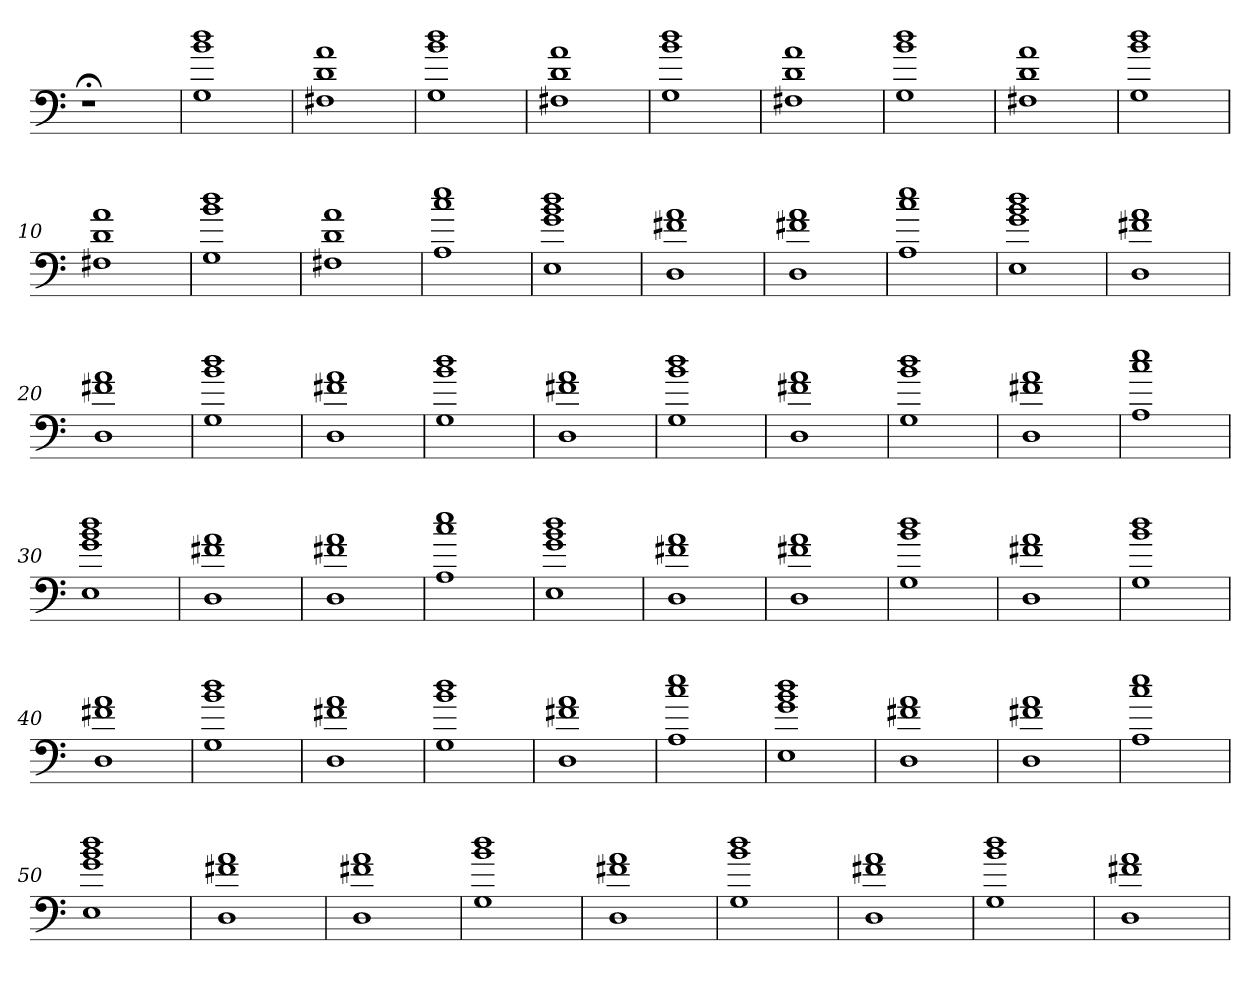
**kern
*part1
*staff1
=
1r;<
=1
1G 1b 1dd
=2
1F#X 1d 1a
=3
1G 1b 1dd
=4
1F#X 1d 1a
=5
1G 1b 1dd
=6
1F#X 1d 1a
=7
1G 1b 1dd
=8
1F#X 1d 1a
=9
1G 1b 1dd
=10
1F#X 1d 1a
=11
1G 1b 1dd
=12
1F#X 1d 1a
=13
1A 1cc 1ee
=14
1E 1g 1b 1dd
=15
1D 1f#X 1a
=16
1D 1f#X 1a
=17
1A 1cc 1ee
=18
1E 1g 1b 1dd
=19
1D 1f#X 1a
=20
1D 1f#X 1a
=21
1G 1b 1dd
=22
1D 1f#X 1a
=23
1G 1b 1dd
=24
1D 1f#X 1a
=25
1G 1b 1dd
=26
1D 1f#X 1a
=27
1G 1b 1dd
=28
1D 1f#X 1a
=29
1A 1cc 1ee
=30
1E 1g 1b 1dd
=31
1D 1f#X 1a
=32
1D 1f#X 1a
=33
1A 1cc 1ee
=34
1E 1g 1b 1dd
=35
1D 1f#X 1a
=36
1D 1f#X 1a
=37
1G 1b 1dd
=38
1D 1f#X 1a
=39
1G 1b 1dd
=40
1D 1f#X 1a
=41
1G 1b 1dd
=42
1D 1f#X 1a
=43
1G 1b 1dd
=44
1D 1f#X 1a
=45
1A 1cc 1ee
=46
1E 1g 1b 1dd
=47
1D 1f#X 1a
=48
1D 1f#X 1a
=49
1A 1cc 1ee
=50
1E 1g 1b 1dd
=51
1D 1f#X 1a
=52
1D 1f#X 1a
=53
1G 1b 1dd
=54
1D 1f#X 1a
=55
1G 1b 1dd
=56
1D 1f#X 1a
=57
1G 1b 1dd
=58
1D 1f#X 1a
=
*-
